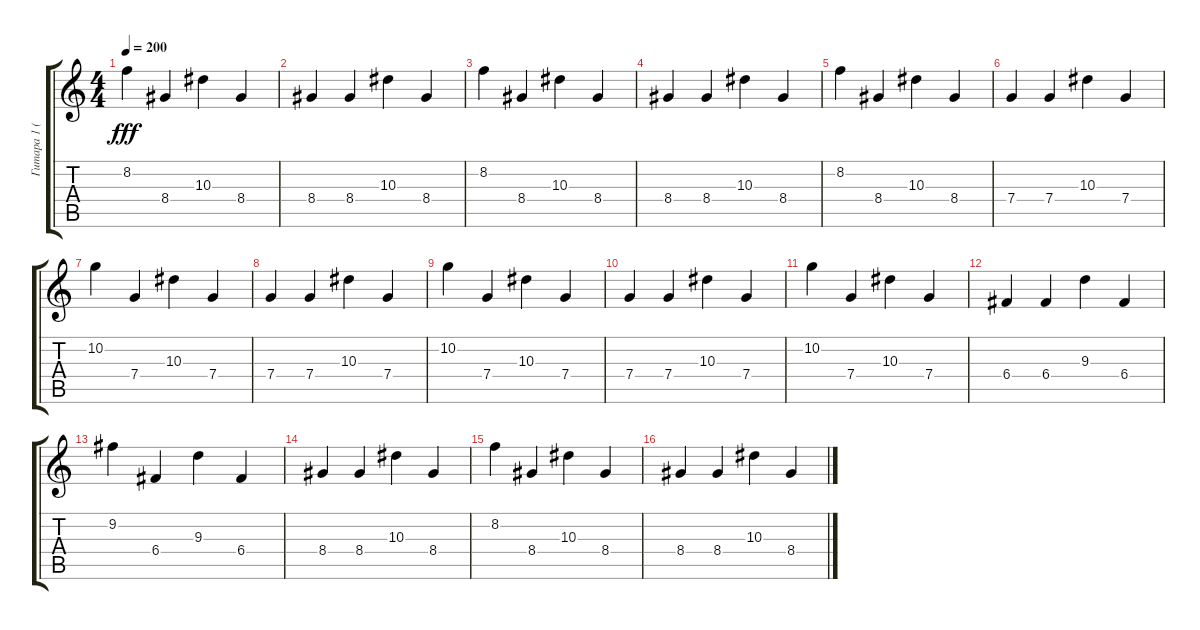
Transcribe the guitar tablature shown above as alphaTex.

\track ("Гитара 1 (перегруз)" "Гитара 1 (") {instrument overdrivenguitar}
\staff {score tabs}
\tuning (D4 A3 F3 C3 G2 C2) {hide}
\ts (4 4)
\tempo 200
\clef g2
\ks c
8.2.4{dy fff} 8.4.4 10.3.4 8.4.4 |
8.4.4 8.4.4 10.3.4 8.4.4 |
8.2.4 8.4.4 10.3.4 8.4.4 |
8.4.4 8.4.4 10.3.4 8.4.4 |
8.2.4 8.4.4 10.3.4 8.4.4 |
7.4.4 7.4.4 10.3.4 7.4.4 |
10.2.4 7.4.4 10.3.4 7.4.4 |
7.4.4 7.4.4 10.3.4 7.4.4 |
10.2.4 7.4.4 10.3.4 7.4.4 |
7.4.4 7.4.4 10.3.4 7.4.4 |
10.2.4 7.4.4 10.3.4 7.4.4 |
6.4.4 6.4.4 9.3.4 6.4.4 |
9.2.4 6.4.4 9.3.4 6.4.4 |
8.4.4 8.4.4 10.3.4 8.4.4 |
8.2.4 8.4.4 10.3.4 8.4.4 |
8.4.4 8.4.4 10.3.4 8.4.4
